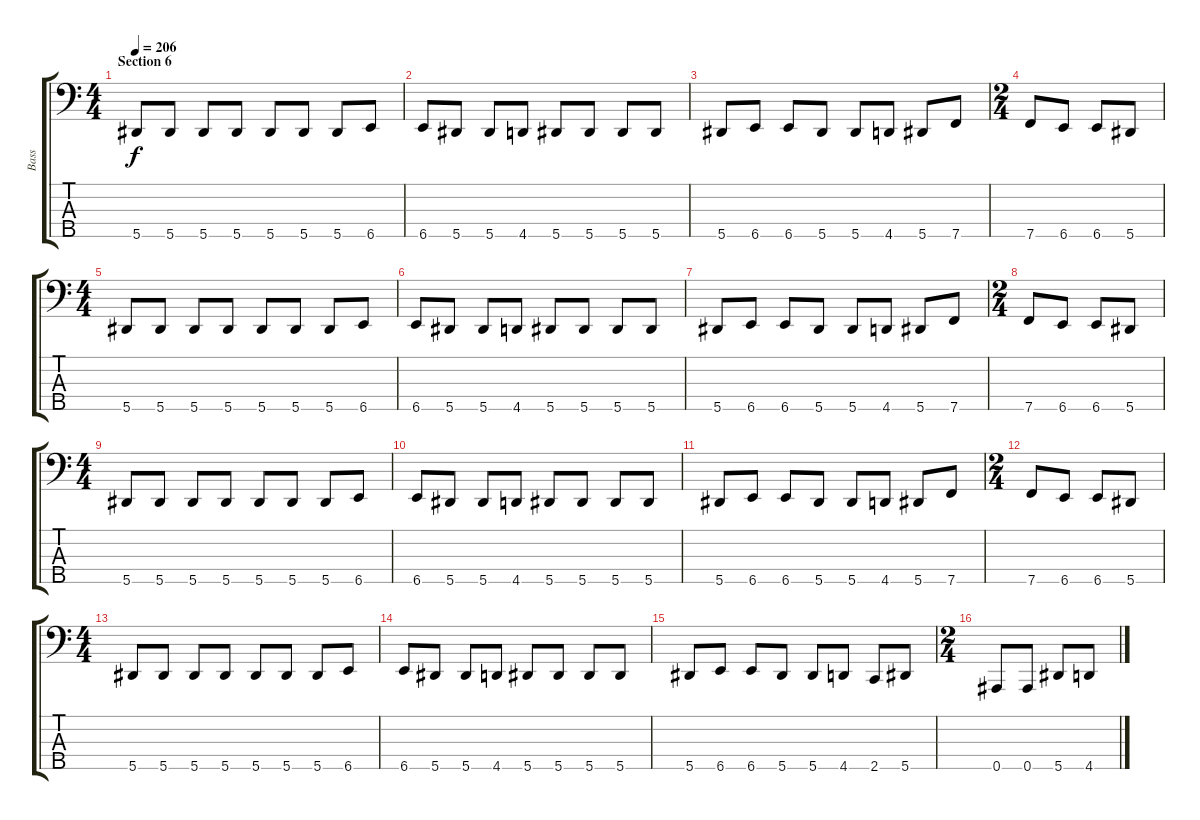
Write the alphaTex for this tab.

\track ("Bass" "Bass") {instrument electricbassfinger}
\staff {score tabs}
\tuning (Gb2 Db2 Ab1 Eb1 Bb0) {hide}
\ts (4 4)
\section ("" "Section 6")
\tempo 206
\clef f4
\ks c
5.5.8{dy f} 5.5.8 5.5.8 5.5.8 5.5.8 5.5.8 5.5.8 6.5.8 |
6.5.8 5.5.8 5.5.8 4.5.8 5.5.8 5.5.8 5.5.8 5.5.8 |
5.5.8 6.5.8 6.5.8 5.5.8 5.5.8 4.5.8 5.5.8 7.5.8 |
\ts (2 4)
7.5.8 6.5.8 6.5.8 5.5.8 |
\ts (4 4)
5.5.8 5.5.8 5.5.8 5.5.8 5.5.8 5.5.8 5.5.8 6.5.8 |
6.5.8 5.5.8 5.5.8 4.5.8 5.5.8 5.5.8 5.5.8 5.5.8 |
5.5.8 6.5.8 6.5.8 5.5.8 5.5.8 4.5.8 5.5.8 7.5.8 |
\ts (2 4)
7.5.8 6.5.8 6.5.8 5.5.8 |
\ts (4 4)
5.5.8 5.5.8 5.5.8 5.5.8 5.5.8 5.5.8 5.5.8 6.5.8 |
6.5.8 5.5.8 5.5.8 4.5.8 5.5.8 5.5.8 5.5.8 5.5.8 |
5.5.8 6.5.8 6.5.8 5.5.8 5.5.8 4.5.8 5.5.8 7.5.8 |
\ts (2 4)
7.5.8 6.5.8 6.5.8 5.5.8 |
\ts (4 4)
5.5.8 5.5.8 5.5.8 5.5.8 5.5.8 5.5.8 5.5.8 6.5.8 |
6.5.8 5.5.8 5.5.8 4.5.8 5.5.8 5.5.8 5.5.8 5.5.8 |
5.5.8 6.5.8 6.5.8 5.5.8 5.5.8 4.5.8 2.5.8 5.5.8 |
\ts (2 4)
0.5.8 0.5.8 5.5.8 4.5.8
